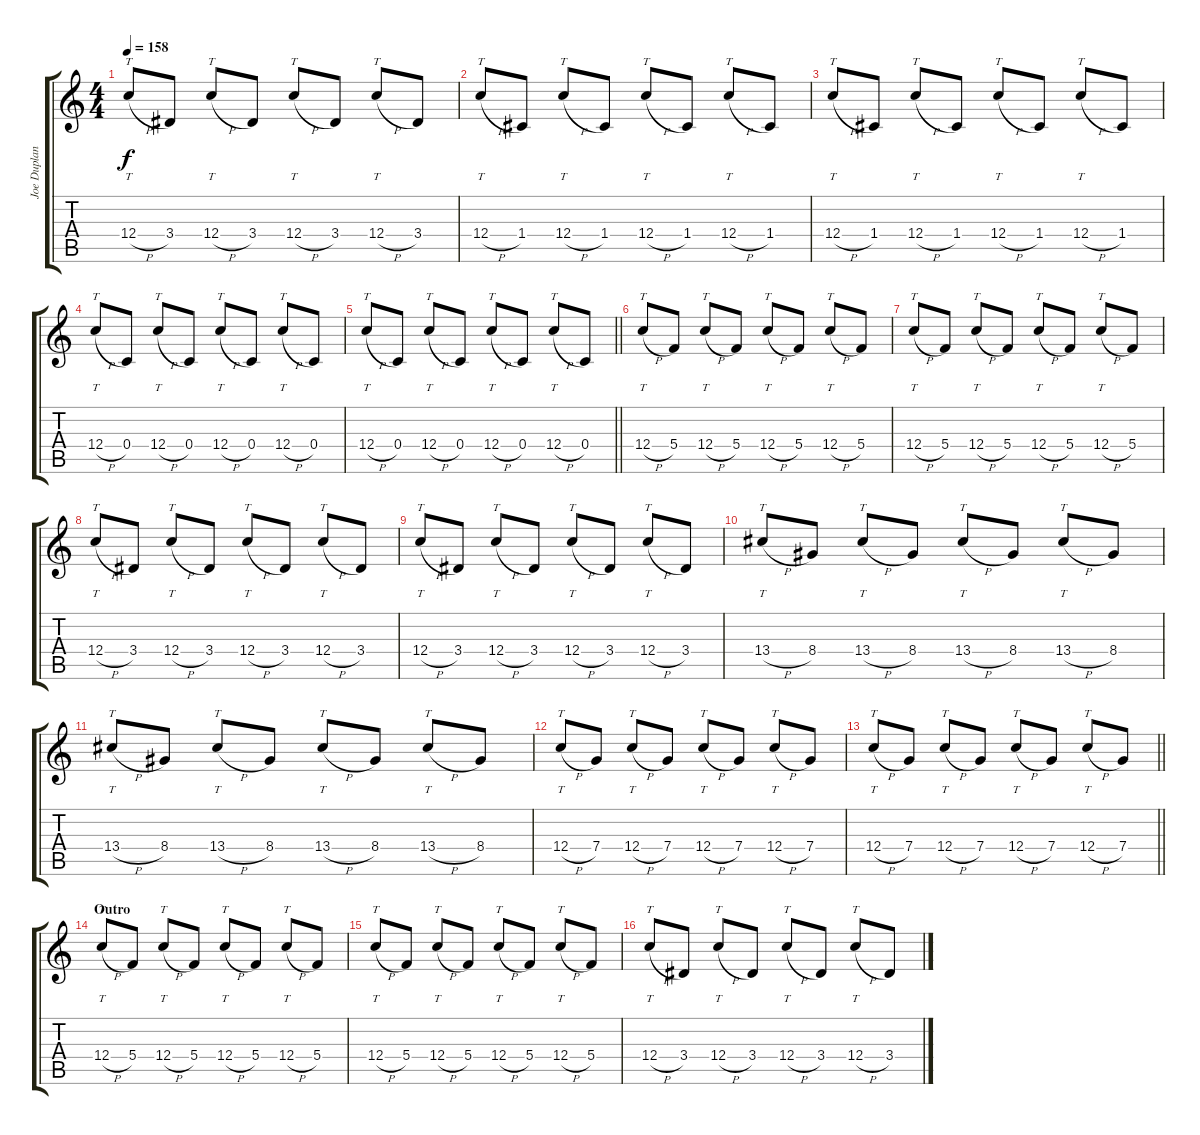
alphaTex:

\track ("Joe Duplantier" "Joe Duplan") {instrument overdrivenguitar}
\staff {score tabs}
\tuning (D4 A3 F3 C3 G2 C2) {hide}
\ts (4 4)
\tempo 158
\clef g2
\ks c
12.4{h}.8{tt dy f} 3.4.8 12.4{h}.8{tt} 3.4.8 12.4{h}.8{tt} 3.4.8 12.4{h}.8{tt} 3.4.8 |
12.4{h}.8{tt} 1.4.8 12.4{h}.8{tt} 1.4.8 12.4{h}.8{tt} 1.4.8 12.4{h}.8{tt} 1.4.8 |
12.4{h}.8{tt} 1.4.8 12.4{h}.8{tt} 1.4.8 12.4{h}.8{tt} 1.4.8 12.4{h}.8{tt} 1.4.8 |
12.4{h}.8{tt} 0.4.8 12.4{h}.8{tt} 0.4.8 12.4{h}.8{tt} 0.4.8 12.4{h}.8{tt} 0.4.8 |
\barLineRight lightlight
12.4{h}.8{tt} 0.4.8 12.4{h}.8{tt} 0.4.8 12.4{h}.8{tt} 0.4.8 12.4{h}.8{tt} 0.4.8 |
\section ("" "")
12.4{h}.8{tt} 5.4.8 12.4{h}.8{tt} 5.4.8 12.4{h}.8{tt} 5.4.8 12.4{h}.8{tt} 5.4.8 |
12.4{h}.8{tt} 5.4.8 12.4{h}.8{tt} 5.4.8 12.4{h}.8{tt} 5.4.8 12.4{h}.8{tt} 5.4.8 |
12.4{h}.8{tt} 3.4.8 12.4{h}.8{tt} 3.4.8 12.4{h}.8{tt} 3.4.8 12.4{h}.8{tt} 3.4.8 |
12.4{h}.8{tt} 3.4.8 12.4{h}.8{tt} 3.4.8 12.4{h}.8{tt} 3.4.8 12.4{h}.8{tt} 3.4.8 |
13.4{h}.8{tt} 8.4.8 13.4{h}.8{tt} 8.4.8 13.4{h}.8{tt} 8.4.8 13.4{h}.8{tt} 8.4.8 |
13.4{h}.8{tt} 8.4.8 13.4{h}.8{tt} 8.4.8 13.4{h}.8{tt} 8.4.8 13.4{h}.8{tt} 8.4.8 |
12.4{h}.8{tt} 7.4.8 12.4{h}.8{tt} 7.4.8 12.4{h}.8{tt} 7.4.8 12.4{h}.8{tt} 7.4.8 |
\barLineRight lightlight
12.4{h}.8{tt} 7.4.8 12.4{h}.8{tt} 7.4.8 12.4{h}.8{tt} 7.4.8 12.4{h}.8{tt} 7.4.8 |
\section ("" "Outro")
12.4{h}.8{tt volume 12} 5.4.8 12.4{h}.8{tt} 5.4.8 12.4{h}.8{tt} 5.4.8 12.4{h}.8{tt} 5.4.8 |
12.4{h}.8{tt} 5.4.8 12.4{h}.8{tt} 5.4.8 12.4{h}.8{tt} 5.4.8 12.4{h}.8{tt} 5.4.8 |
12.4{h}.8{tt} 3.4.8 12.4{h}.8{tt} 3.4.8 12.4{h}.8{tt} 3.4.8 12.4{h}.8{tt} 3.4.8
